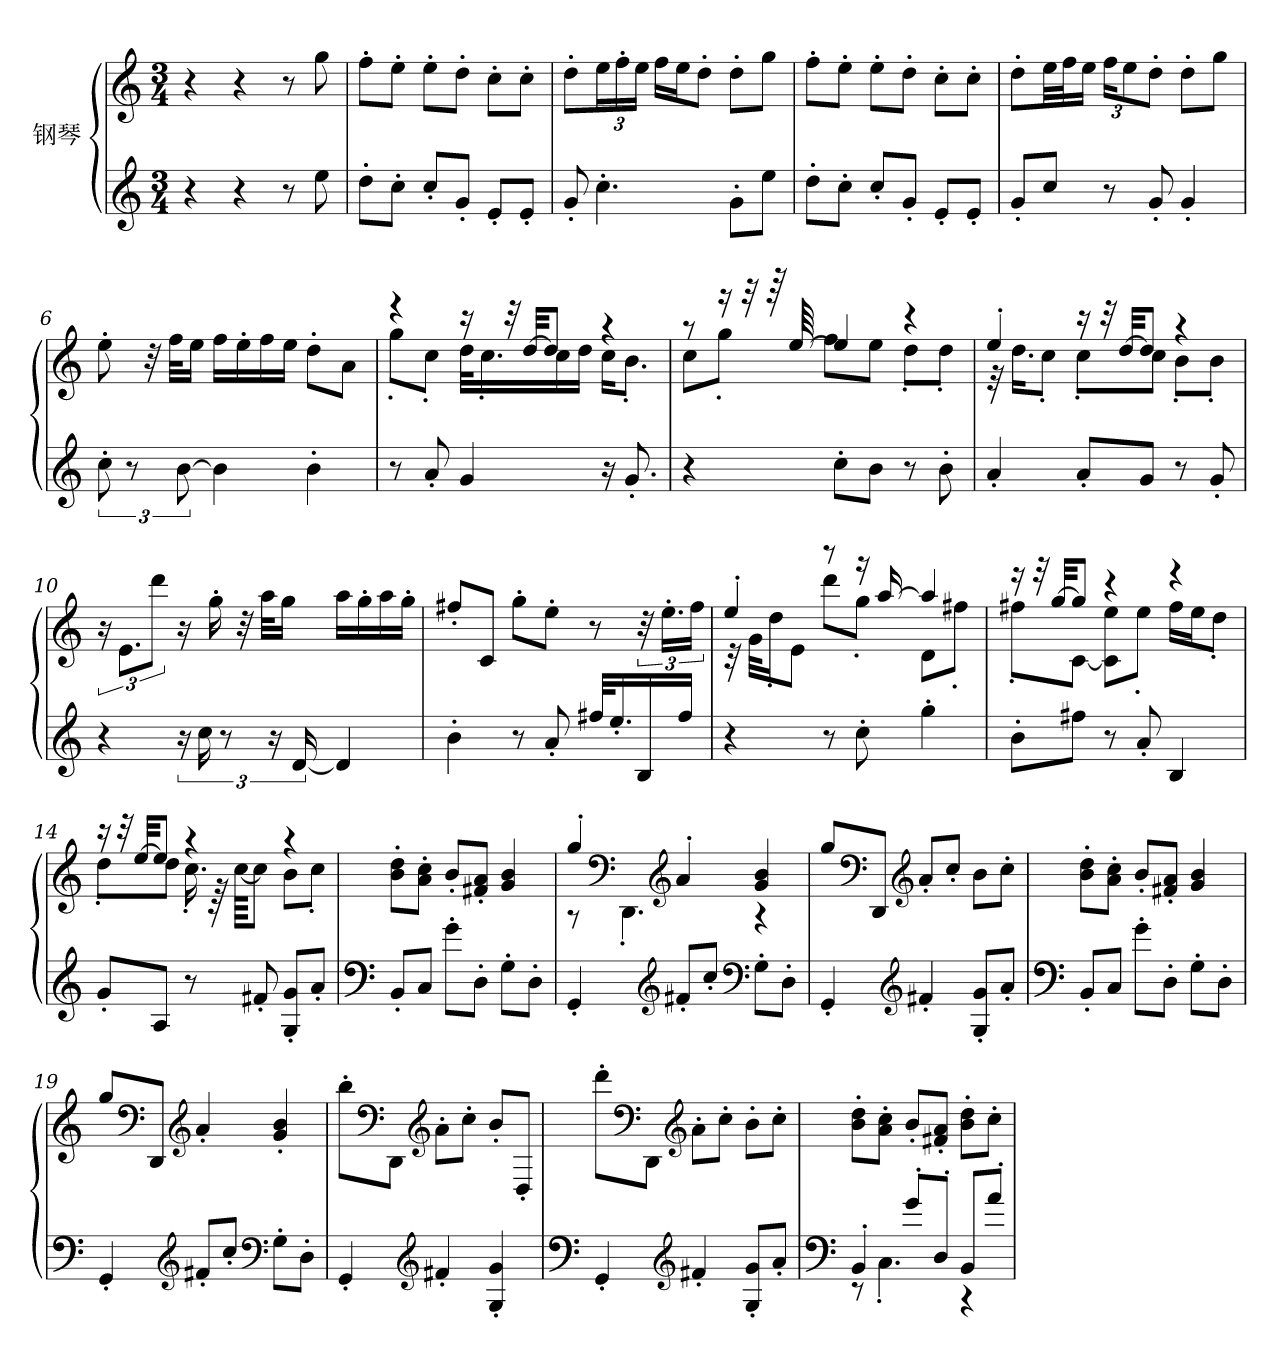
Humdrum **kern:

**kern	**kern
*part1	*part1
*staff2	*staff1
*I"钢琴	*
*clefG2	*clefG2
*k[]	*k[]
*M3/4	*M3/4
*MM168	*MM168
=1	=1
4r	4r
4r	4r
8r	8r
8ee\	8gg\
=2	=2
8dd'\L	8ff'\L
8cc'\J	8ee'\J
8cc'/L	8ee'\L
8g'/J	8dd'\J
8e'/L	8cc'\L
8e'/J	8cc'\J
=3	=3
8g'/	8dd'\L
*	*Xbrackettup
4.cc'\	24ee\L
.	24ff'\
.	24ee\JJ
.	16ff\LL
.	16ee\J
.	8dd'\J
8g'\L	8dd'\L
8ee\J	8gg\J
=4	=4
8dd'\L	8ff'\L
8cc'\J	8ee'\J
8cc'/L	8ee'\L
8g'/J	8dd'\J
8e'/L	8cc'\L
8e'/J	8cc'\J
=5	=5
8g'/L	8dd'\L
8cc/J	32ee\LL
.	32ff\J
.	16ee\JJ
8r	24ff\KL
.	12ee\
8g'/	8dd'\J
4g'/	8dd'\L
.	8gg\J
!!LO:LB:g=z
=6	=6
12cc'\	8ee'\
12r	.
.	32r
.	32ff\KLL
[12b\	.
.	16ee\JJ
4b\]	16ff\LL
.	16ee'\
.	16ff\
.	16ee\JJ
4b'\	8dd'\L
.	8a\J
=7	=7
*	*^
8r	4r	8gg'\L
8a'/	.	8cc'\J
4g/	16r	32dd\KLL
.	.	16.cc'\
.	32r	.
.	[32dd/KKL	.
.	8dd/J]	16cc\
.	.	16dd\JJ
16r	4r	16cc\KL
8.g'/	.	8.b'\J
=8	=8	=8
4r	8r	8cc\L
.	16r	8gg'\J
.	32r	.
.	64r	.
.	[64ee/	.
8cc'\L	4ee/]	8ff\L
8b\J	.	8ee\J
8r	4r	8dd'\L
8b'\	.	8dd'\J
=9	=9	=9
4a'/	4ee'/	32r
.	.	16.dd\KL
.	.	8cc'\J
8a'/L	16r	8cc'\L
.	32r	.
.	[32dd/KKL	.
8g/J	8dd/J]	8cc\J
8r	4r	8b'\L
8g'/	.	8b'\J
*	*v	*v
!!LO:LB:g=z
=10	=10
*	*brackettup
4r	24r
.	12.e\L
.	12ddd\J
24r	16r
24cc\	.
.	16gg'\
12r	.
.	32r
.	32aa\KLL
24r	.
.	16gg\JJ
[24d/	.
4d/]	16aa\LL
.	16gg'\
.	16aa\
.	16gg'\JJ
=11	=11
4b'\	8ff#X'/L
.	8c/J
8r	8gg'\L
8a'/	8ee'\J
32ff#X/KLL	8r
16.ee'/	.
16B/	48r
.	24.ee'\LL
16ff#/JJ	.
.	24ff#\JJ
=12	=12
*	*^
4r	4ee'/	32r
.	.	32g\KLL
.	.	16dd'\J
.	.	8e\J
8r	8r	8ddd\L
8cc'\	16r	8gg'\J
.	[16aa/	.
4gg'\	4aa/]	8d\L
.	.	8ff#X'\J
!!LO:LB:g=z	!!
=13	=13	=13
8b'\L	16r	8ff#X'\L
.	32r	.
.	[32gg/KKL	.
8ff#X\J	8gg/J]	[8c\J
8r	4r	8c\] 8ee\L
8a'/	.	8ee'\J
4B/	4r	16ff#\LL
.	.	16ee\J
.	.	8dd'\J
=14	=14	=14
8g'/L	16r	8dd'\L
.	32r	.
.	[32ee/KKL	.
8A/J	8ee/J]	8dd\J
8r	4r	16.cc'\
.	.	64r
.	.	[64cc\KKKL
8f#X'/	.	8cc\J]
8G/' 8g/'L	4r	8b\L
8a'/J	.	8cc'\J
*	*v	*v
=15	=15
*clefF4	*
8BB'/L	8b\' 8dd\'L
8C/J	8a\' 8cc\'J
8g'\L	8b'/L
8D'\J	8f#X/' 8a/'J
8G'\L	4g/ 4b/
8D'\J	.
!!LO:LB:g=z
=16	=16
*	*^
4GG'/	4gg'/	8r
*	*clefF4	*
.	.	4.DD'\
*clefG2	*clefG2	*
8f#X'/L	4a'/	.
8cc'/J	.	.
*clefF4	*	*
8G'\L	4g/ 4b/	4r
8D'\J	.	.
*	*v	*v
=17	=17
4GG'/	8gg/L
*	*clefF4
.	8DD/J
*clefG2	*clefG2
4f#X'/	8a'/L
.	8cc'/J
8G/' 8g/'L	8b\L
8a'/J	8cc'\J
=18	=18
*clefF4	*
8BB'/L	8b\' 8dd\'L
8C/J	8a\' 8cc\'J
8g'\L	8b'/L
8D'\J	8f#X/' 8a/'J
8G'\L	4g/ 4b/
8D'\J	.
=19	=19
4GG'/	8gg/L
*	*clefF4
.	8DD/J
*clefG2	*clefG2
8f#X'/L	4a'/
8cc'/J	.
*clefF4	*
8G'\L	4g/' 4b/'
8D'\J	.
!!LO:LB:g=z
=20	=20
4GG'/	8bb'\L
*	*clefF4
.	8DD\J
*clefG2	*clefG2
4f#X'/	8a'\L
.	8cc'\J
4G/' 4g/'	8b'/L
.	8D'/J
=21	=21
*clefF4	*
4GG'/	8ddd'\L
*	*clefF4
.	8DD\J
*clefG2	*clefG2
4f#X'/	8a'\L
.	8cc'\J
8G/' 8g/'L	8b'\L
8a'/J	8cc'\J
=22	=22
*clefF4	*
*^	*
4BB'/	8r	8b\' 8dd\'L
.	4.C'\	8a\' 8cc\'J
8g'/L	.	8b'/L
8D'/J	.	8f#X/' 8a/'J
8BB/L	4r	8b\' 8dd\'L
8a'/J	.	8cc'\J
*v	*v	*
=	=
*-	*-
